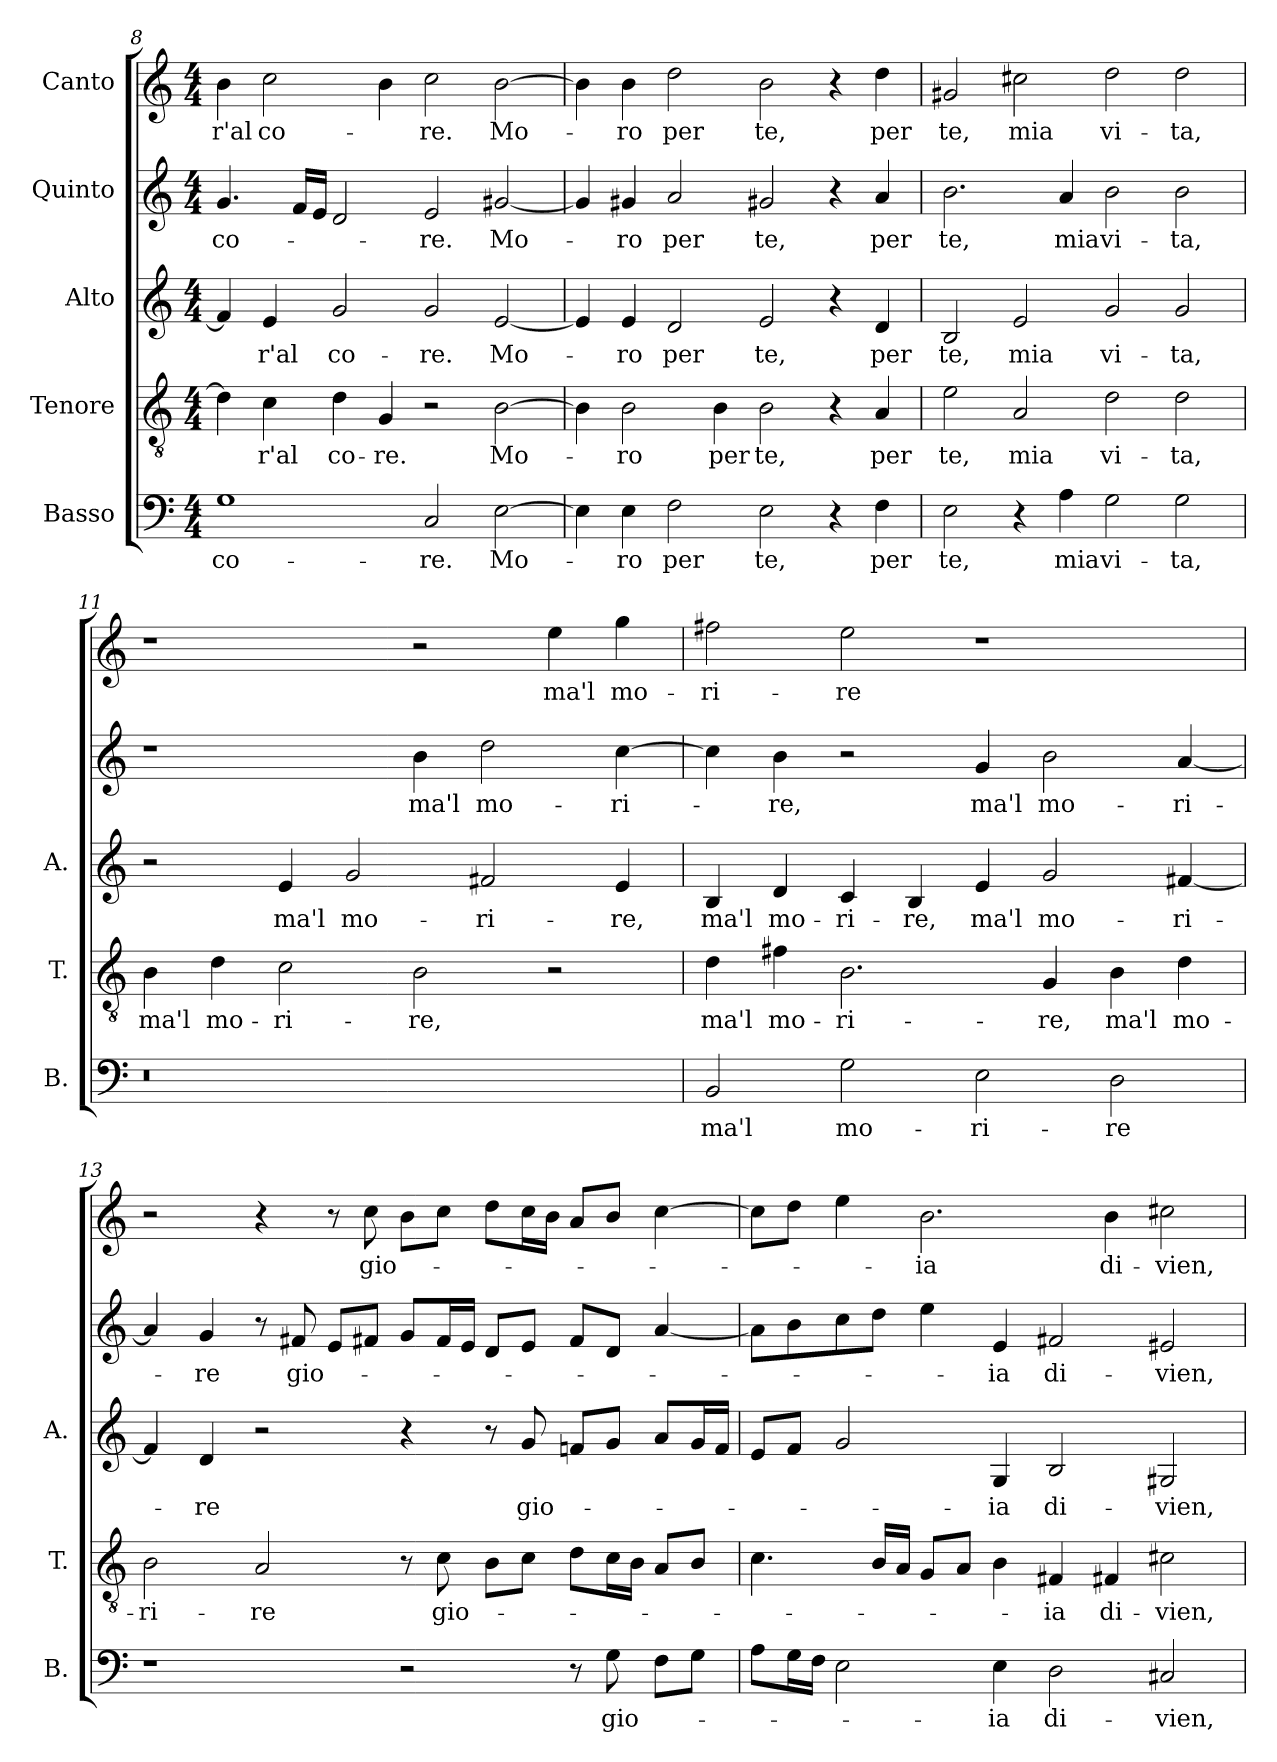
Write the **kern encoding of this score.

**kern	**text	**kern	**text	**kern	**text	**kern	**text	**kern	**text
*part5	*part5	*part4	*part4	*part3	*part3	*part2	*part2	*part1	*part1
*staff5	*staff5	*staff4	*staff4	*staff3	*staff3	*staff2	*staff2	*staff1	*staff1
*I"Basso	*	*I"Tenore	*	*I"Alto	*	*I"Quinto	*	*I"Canto	*
*I'B.	*	*I'T.	*	*I'A.	*	*	*	*	*
*clefF4	*	*clefGv2	*	*clefG2	*	*clefG2	*	*clefG2	*
*k[]	*	*k[]	*	*k[]	*	*k[]	*	*k[]	*
*C:	*	*C:	*	*C:	*	*C:	*	*C:	*
*M4/4	*	*M4/4	*	*M4/4	*	*M4/4	*	*M4/4	*
=8	=8	=8	=8	=8	=8	=8	=8	=8	=8
1G\	co-	4d\]	.	4f/]	.	4.g/	co-	4b\	-r'al
.	.	4c\	-r'al	4e/	-r'al	.	.	2cc\	co-
.	.	.	.	.	.	16f/LL	.	.	.
.	.	.	.	.	.	16e/JJ	.	.	.
.	.	4d\	co-	2g/	co-	2d/	.	.	.
.	.	4G/	-re.	.	.	.	.	4b\	.
2C/	-re.	2r	.	2g/	-re.	2e/	-re.	2cc\	-re.
[2E\	Mo-	[2B\	Mo-	[2e/	Mo-	[2g#X/	Mo-	[2b\	Mo-
=9	=9	=9	=9	=9	=9	=9	=9	=9	=9
4E\]	.	4B\]	.	4e/]	.	4g#/]	.	4b\]	.
4E\	-ro	2B\	-ro	4e/	-ro	4g#X/	-ro	4b\	-ro
2F\	per	.	.	2d/	per	2a/	per	2dd\	per
.	.	4B\	per	.	.	.	.	.	.
2E\	te,	2B\	te,	2e/	te,	2g#X/	te,	2b\	te,
4r	.	4r	.	4r	.	4r	.	4r	.
4F\	per	4A/	per	4d/	per	4a/	per	4dd\	per
=10	=10	=10	=10	=10	=10	=10	=10	=10	=10
2E\	te,	2e\	te,	2B/	te,	2.b\	te,	2g#X/	te,
4r	.	2A/	mia	2e/	mia	.	.	2cc#X\	mia
4A\	mia	.	.	.	.	4a/	mia	.	.
2G\	vi-	2d\	vi-	2g/	vi-	2b\	vi-	2dd\	vi-
2G\	-ta,	2d\	-ta,	2g/	-ta,	2b\	-ta,	2dd\	-ta,
=11	=11	=11	=11	=11	=11	=11	=11	=11	=11
!LO:N:vis=0	!	!	!	!	!	!	!	!	!
1r	.	4B\	ma'l	2r	.	1r	.	1r	.
.	.	4d\	mo-	.	.	.	.	.	.
.	.	2c\	-ri-	4e/	ma'l	.	.	.	.
.	.	.	.	2g/	mo-	.	.	.	.
1ryy	.	2B\	-re,	.	.	4b\	ma'l	2r	.
.	.	.	.	2f#X/	-ri-	2dd\	mo-	.	.
.	.	2r	.	.	.	.	.	4ee\	ma'l
.	.	.	.	4e/	-re,	[4cc\	-ri-	4gg\	mo-
=12	=12	=12	=12	=12	=12	=12	=12	=12	=12
2BB/	ma'l	4d\	ma'l	4B/	ma'l	4cc\]	.	2ff#X\	-ri-
.	.	4f#X\	mo-	4d/	mo-	4b\	-re,	.	.
2G\	mo-	2.B\	-ri-	4c/	-ri-	2r	.	2ee\	-re
.	.	.	.	4B/	-re,	.	.	.	.
2E\	-ri-	.	.	4e/	ma'l	4g/	ma'l	1r	.
.	.	4G/	-re,	2g/	mo-	2b\	mo-	.	.
2D\	-re	4B\	ma'l	.	.	.	.	.	.
.	.	4d\	mo-	[4f#X/	-ri-	[4a/	-ri-	.	.
=13	=13	=13	=13	=13	=13	=13	=13	=13	=13
1r	.	2B\	-ri-	4f#/]	.	4a/]	.	2r	.
.	.	.	.	4d/	-re	4g/	-re	.	.
.	.	2A/	-re	2r	.	8r	.	4r	.
.	.	.	.	.	.	8f#X/	gio-	.	.
.	.	.	.	.	.	8e/L	.	8r	.
.	.	.	.	.	.	8f#X/J	.	8cc\	gio-
2r	.	8r	.	4r	.	8g/L	.	8b\L	.
.	.	8c\	gio-	.	.	16f#/L	.	8cc\J	.
.	.	.	.	.	.	16e/JJ	.	.	.
.	.	8B\L	.	8r	.	8d/L	.	8dd\L	.
.	.	8c\J	.	8g/	gio-	8e/J	.	16cc\L	.
.	.	.	.	.	.	.	.	16b\JJ	.
8r	.	8d\L	.	8f/L	.	8f#/L	.	8a/L	.
8G\	gio-	16c\L	.	8g/J	.	8d/J	.	8b/J	.
.	.	16B\JJ	.	.	.	.	.	.	.
8F\L	.	8A/L	.	8a/L	.	[4a/	.	[4cc\	.
8G\J	.	8B/J	.	16g/L	.	.	.	.	.
.	.	.	.	16f/JJ	.	.	.	.	.
=14	=14	=14	=14	=14	=14	=14	=14	=14	=14
8A\L	.	4.c\	.	8e/L	.	8a\L]	.	8cc\L]	.
16G\L	.	.	.	8f/J	.	8b\	.	8dd\J	.
16F\JJ	.	.	.	.	.	.	.	.	.
2E\	.	.	.	2g/	.	8cc\	.	4ee\	.
.	.	16B/LL	.	.	.	8dd\J	.	.	.
.	.	16A/JJ	.	.	.	.	.	.	.
.	.	8G/L	.	.	.	4ee\	.	2.b\	-ia
.	.	8A/J	.	.	.	.	.	.	.
4E\	-ia	4B\	.	4G/	-ia	4e/	-ia	.	.
2D\	di-	4F#X/	-ia	2B/	di-	2f#X/	di-	.	.
.	.	4F#X/	di-	.	.	.	.	4b\	di-
2C#X/	-vien,	2c#X\	-vien,	2G#X/	-vien,	2e#X/	-vien,	2cc#X\	-vien,
=	=	=	=	=	=	=	=	=	=
*-	*-	*-	*-	*-	*-	*-	*-	*-	*-
